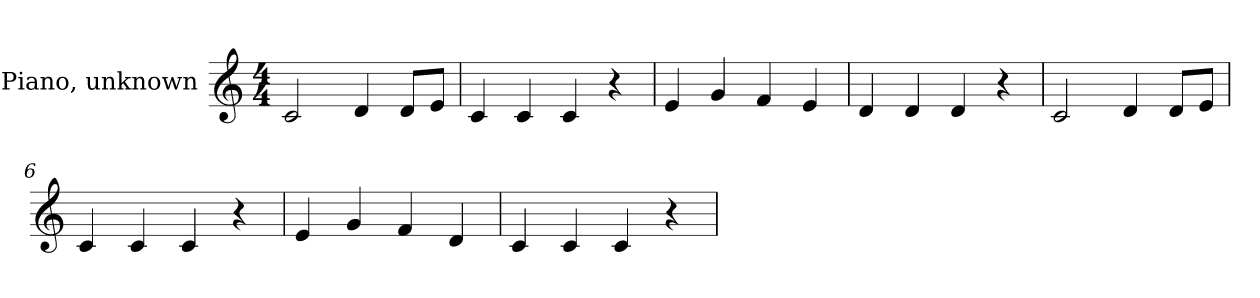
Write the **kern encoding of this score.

**kern
*part1
*staff1
*I"Piano, unknown
*I'Pno.
*clefG2
*k[]
*M4/4
*MM120
=1
2c/
4d/
8d/L
8e/J
=2
4c/
4c/
4c/
4r
=3
4e/
4g/
4f/
4e/
=4
4d/
4d/
4d/
4r
=5
2c/
4d/
8d/L
8e/J
=6
4c/
4c/
4c/
4r
=7
4e/
4g/
4f/
4d/
=8
4c/
4c/
4c/
4r
=
*-
